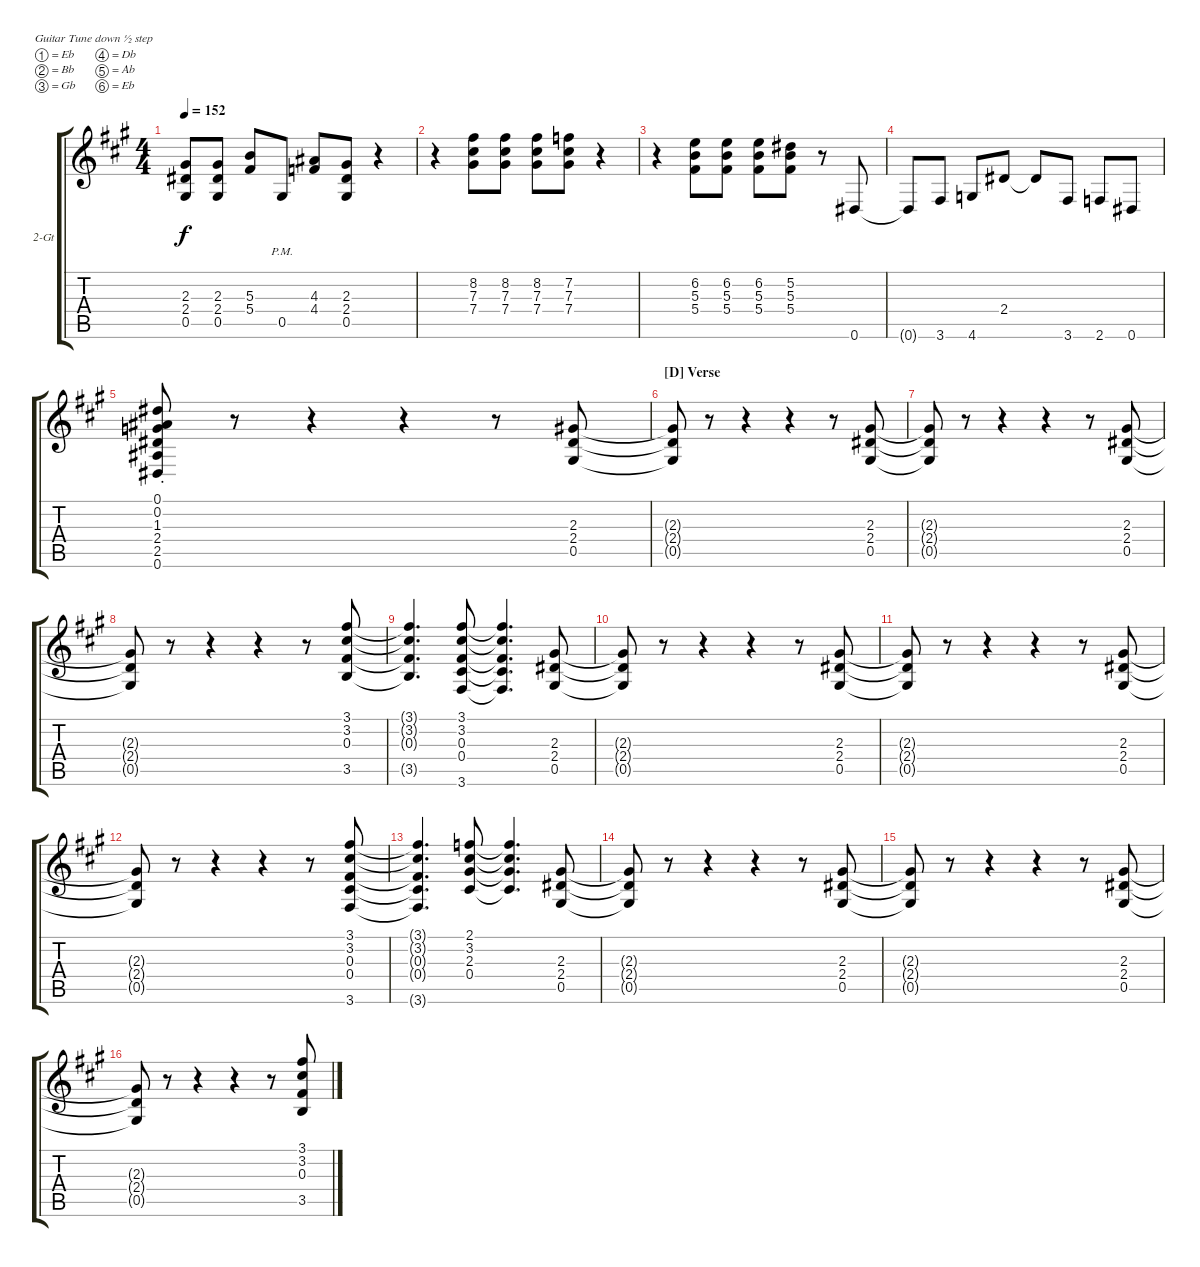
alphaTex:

\defaultSystemsLayout 4
\bracketExtendMode groupsimilarinstruments
\firstSystemTrackNameOrientation horizontal
\otherSystemsTrackNameOrientation horizontal
\track ("Guitar 2" "2-Gt") {instrument distortionguitar}
\staff {score tabs}
\tuning (Eb4 Bb3 Gb3 Db3 Ab2 Eb2)
\ts (4 4)
\tempo 152
\clef g2
\scale
1.07062
\ks a
(0.5 2.4 2.3).8{dy f} (0.5 2.4 2.3).8 (5.4 5.3).8 0.5{pm}.8 (4.4 4.3).8 (0.5 2.4 2.3).8 r.4 |
\scale
0.929382 r.4 (7.4 7.3 8.2).8 (7.4 7.3 8.2).8 (7.4 7.3 8.2).8 (7.4 7.3 7.2).8 r.4 |
\scale
1.07062 r.4 (5.4 5.3 6.2).8 (5.4 5.3 6.2).8 (5.4 5.3 6.2).8 (5.4 5.3 5.2).8 r.8 0.6.8 |
\scale
0.929382 0.6{t}.8 3.6.8 4.6.8 2.4.8 2.4{t}.8 3.6.8 2.6.8 0.6.8 |
\scale
1.07062 (0.6{st} 2.5{st} 2.4{st} 1.3{st} 0.2{st} 0.1{st}).8 r.8 r.4 r.4 r.8 (0.5 2.4 2.3).8 |
\section ("D" "Verse")
\scale
0.929382 (0.5{t} 2.4{t} 2.3{t}).8 r.8 r.4 r.4 r.8 (0.5 2.4 2.3).8 |
\scale
1.07062 (0.5{t} 2.4{t} 2.3{t}).8 r.8 r.4 r.4 r.8 (0.5 2.4 2.3).8 |
\scale
0.929382 (0.5{t} 2.4{t} 2.3{t}).8 r.8 r.4 r.4 r.8 (0.3 3.2 3.1 3.5).8 |
\scale
1.07062 (0.3{t} 3.2{t} 3.1{t} 3.5{t}).4{d} (0.4 0.3 3.2 3.1 3.6).8 (0.4{t} 0.3{t} 3.2{t} 3.1{t} 3.6{t}).4{d} (0.5 2.4 2.3).8 |
\scale
0.929382 (0.5{t} 2.4{t} 2.3{t}).8 r.8 r.4 r.4 r.8 (0.5 2.4 2.3).8 |
\scale
1.07062 (0.5{t} 2.4{t} 2.3{t}).8 r.8 r.4 r.4 r.8 (0.5 2.4 2.3).8 |
\scale
0.929382 (0.5{t} 2.4{t} 2.3{t}).8 r.8 r.4 r.4 r.8 (0.4 0.3 3.2 3.1 3.6).8 |
\scale
1.07062 (3.6{t} 0.4{t} 0.3{t} 3.2{t} 3.1{t}).4{d} (0.4 2.3 3.2 2.1).8 (0.4{t} 2.3{t} 3.2{t} 2.1{t}).4{d} (0.5 2.4 2.3).8 |
\scale
0.929382 (0.5{t} 2.4{t} 2.3{t}).8 r.8 r.4 r.4 r.8 (0.5 2.4 2.3).8 |
\scale
1.07062 (0.5{t} 2.4{t} 2.3{t}).8 r.8 r.4 r.4 r.8 (0.5 2.4 2.3).8 |
\scale
0.929382 (0.5{t} 2.4{t} 2.3{t}).8 r.8 r.4 r.4 r.8 (0.3 3.2 3.1 3.5).8
